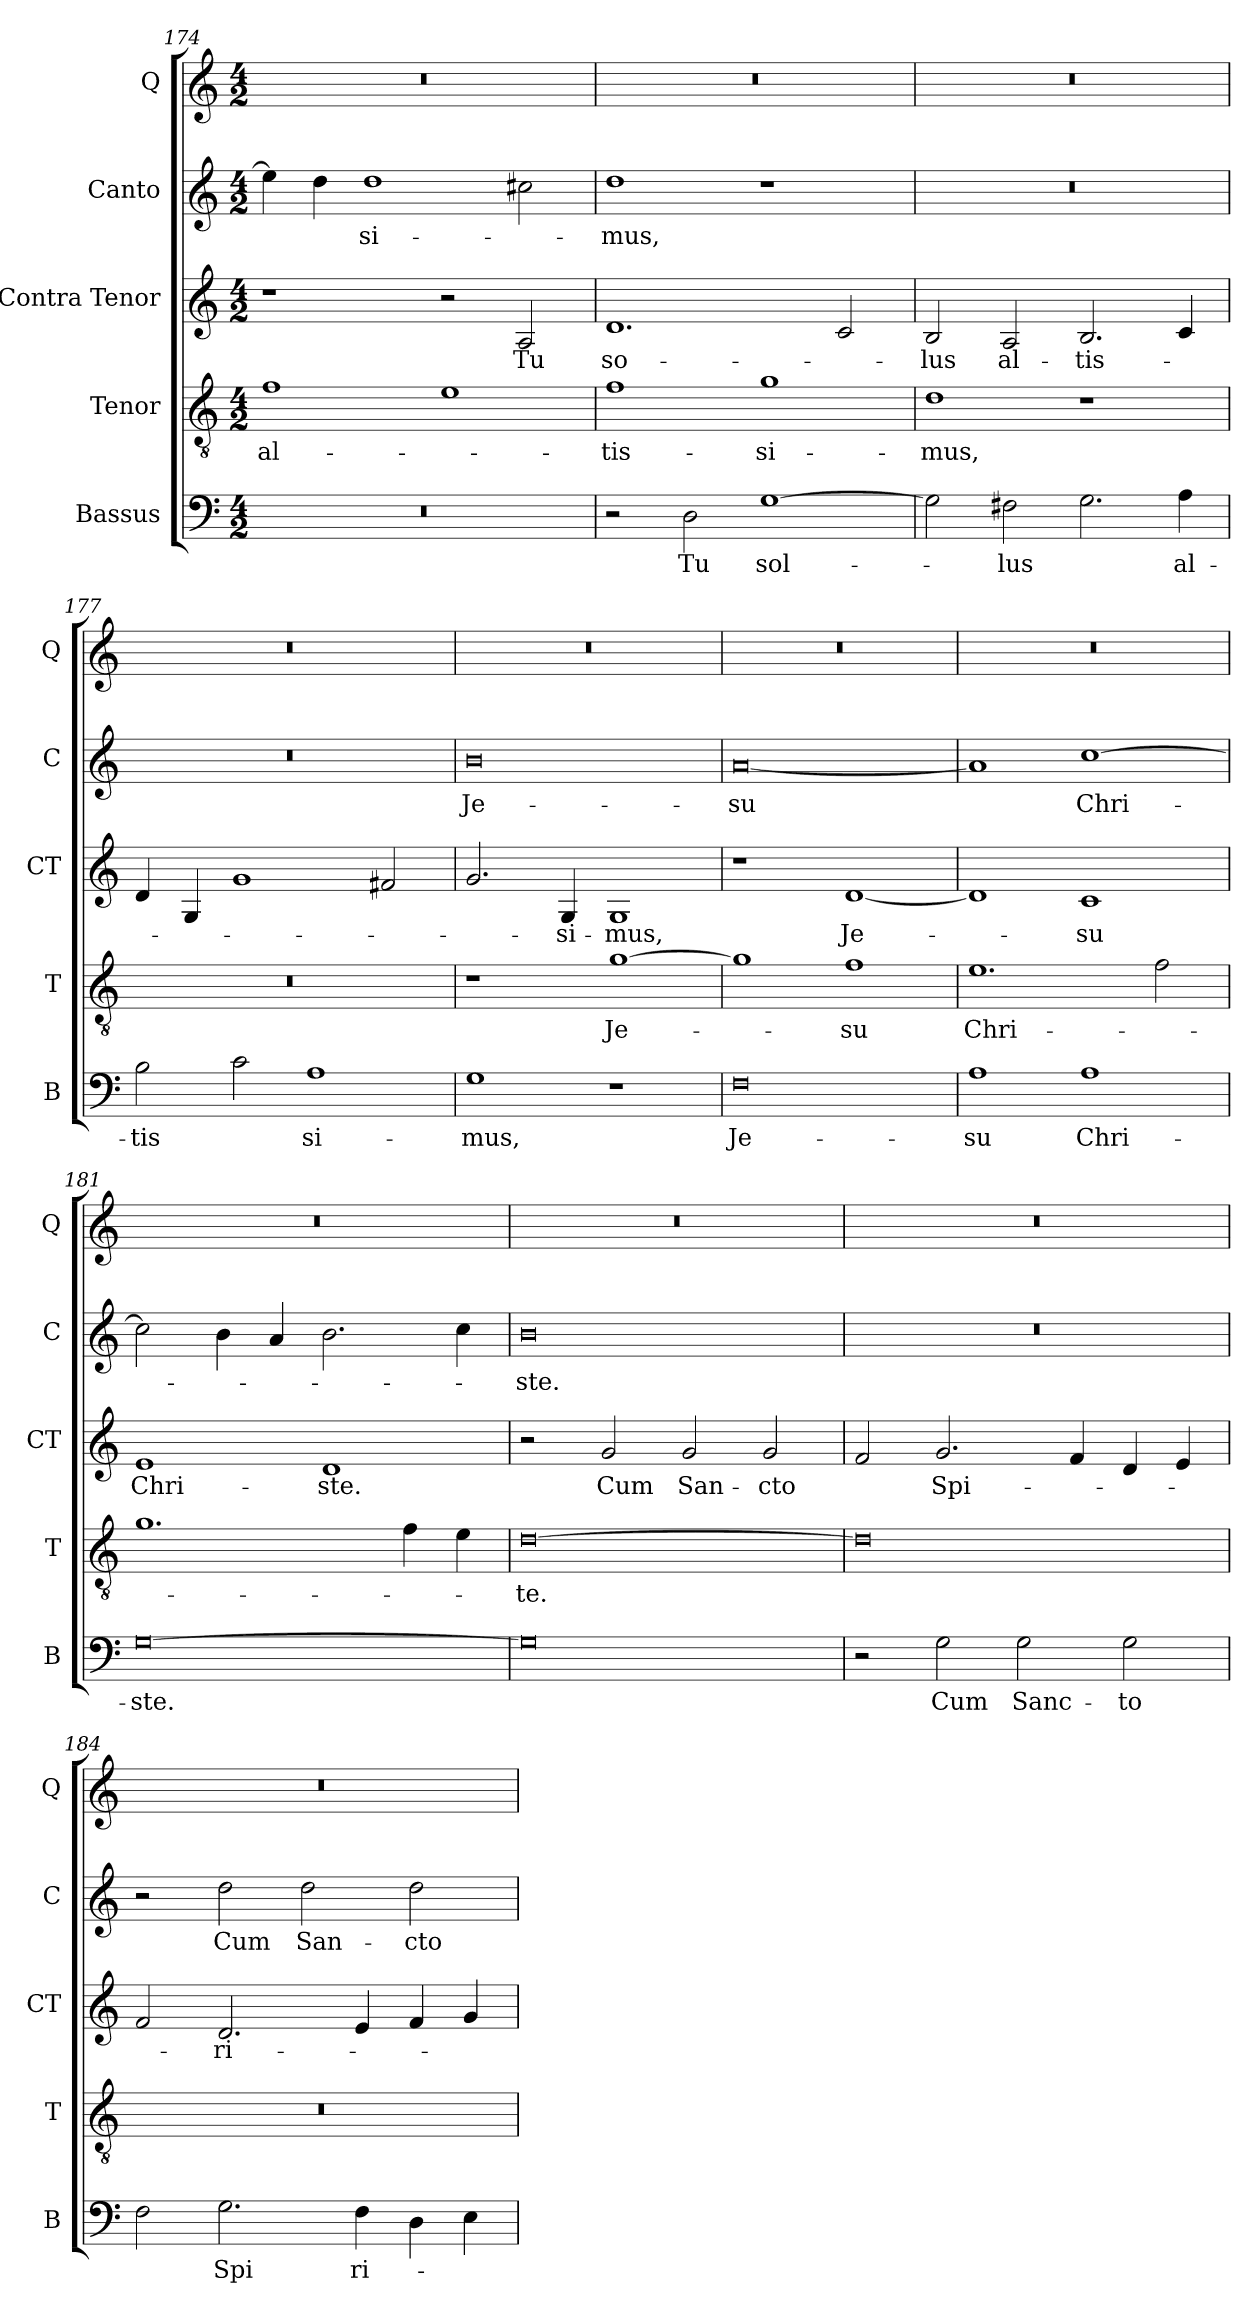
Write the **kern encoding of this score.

**kern	**text	**kern	**text	**kern	**text	**kern	**text	**kern
*part5	*part5	*part4	*part4	*part3	*part3	*part2	*part2	*part1
*staff5	*staff5	*staff4	*staff4	*staff3	*staff3	*staff2	*staff2	*staff1
*I"Bassus	*	*I"Tenor	*	*I"Contra Tenor	*	*I"Canto	*	*I"Q
*I'B	*	*I'T	*	*I'CT	*	*I'C	*	*I'Q
*clefF4	*	*clefGv2	*	*clefG2	*	*clefG2	*	*clefG2
*k[]	*	*k[]	*	*k[]	*	*k[]	*	*k[]
*C:	*	*C:	*	*C:	*	*C:	*	*C:
*M4/2	*	*M4/2	*	*M4/2	*	*M4/2	*	*M4/2
=174	=174	=174	=174	=174	=174	=174	=174	=174
!	!	!	!LO:LY:b	!	!	!	!	!
0r	.	1f	al-	1r	.	4ee\]	.	0r
.	.	.	.	.	.	4dd\	.	.
!	!	!	!	!	!	!	!LO:LY:b	!
.	.	.	.	.	.	1dd	-si-	.
.	.	1e	.	2r	.	.	.	.
!	!	!	!	!	!LO:LY:b	!	!	!
.	.	.	.	2A/	Tu	2cc#X\	.	.
!!LO:LB:g=z
=175	=175	=175	=175	=175	=175	=175	=175	=175
!	!	!	!LO:LY:b	!	!	!	!	!
!	!	!	!	!	!LO:LY:b	!	!	!
!	!	!	!	!	!	!	!LO:LY:b	!
2r	.	1f	-tis-	1.d	so-	1dd	-mus,	0r
!	!LO:LY:b	!	!	!	!	!	!	!
2D\	Tu	.	.	.	.	.	.	.
!	!LO:LY:b	!	!	!	!	!	!	!
!	!	!	!LO:LY:b	!	!	!	!	!
[1G	sol-	1g	-si-	.	.	1r	.	.
.	.	.	.	2c/	.	.	.	.
=176	=176	=176	=176	=176	=176	=176	=176	=176
!	!	!	!LO:LY:b	!	!	!	!	!
!	!	!	!	!	!LO:LY:b	!	!	!
2G\]	.	1d	-mus,	2B/	-lus	0r	.	0r
!	!LO:LY:b	!	!	!	!	!	!	!
!	!	!	!	!	!LO:LY:b	!	!	!
2F#X\	-lus	.	.	2A/	al-	.	.	.
!	!	!	!	!	!LO:LY:b	!	!	!
2.G\	.	1r	.	2.B/	-tis-	.	.	.
!	!LO:LY:b	!	!	!	!	!	!	!
4A\	al-	.	.	4c/	.	.	.	.
=177	=177	=177	=177	=177	=177	=177	=177	=177
!	!LO:LY:b	!	!	!	!	!	!	!
2B\	-tis	0r	.	4d/	.	0r	.	0r
.	.	.	.	4G/	.	.	.	.
2c\	.	.	.	1g	.	.	.	.
!	!LO:LY:b	!	!	!	!	!	!	!
1A	si-	.	.	.	.	.	.	.
.	.	.	.	2f#X/	.	.	.	.
=178	=178	=178	=178	=178	=178	=178	=178	=178
!	!LO:LY:b	!	!	!	!	!	!	!
!	!	!	!	!	!	!	!LO:LY:b	!
1G	-mus,	1r	.	2.g/	.	0b	Je-	0r
!	!	!	!	!	!LO:LY:b	!	!	!
.	.	.	.	4G/	-si-	.	.	.
!	!	!	!LO:LY:b	!	!	!	!	!
!	!	!	!	!	!LO:LY:b	!	!	!
1r	.	[1g	Je-	1G	-mus,	.	.	.
=179	=179	=179	=179	=179	=179	=179	=179	=179
!	!LO:LY:b	!	!	!	!	!	!	!
!	!	!	!	!	!	!	!LO:LY:b	!
0F	Je-	1g]	.	1r	.	[0a	-su	0r
!	!	!	!LO:LY:b	!	!	!	!	!
!	!	!	!	!	!LO:LY:b	!	!	!
.	.	1f	-su	[1d	Je-	.	.	.
!!LO:PB:g=z
=180	=180	=180	=180	=180	=180	=180	=180	=180
!	!LO:LY:b	!	!	!	!	!	!	!
!	!	!	!LO:LY:b	!	!	!	!	!
1A	-su	1.e	Chri-	1d]	.	1a]	.	0r
!	!LO:LY:b	!	!	!	!	!	!	!
!	!	!	!	!	!LO:LY:b	!	!	!
!	!	!	!	!	!	!	!LO:LY:b	!
1A	Chri-	.	.	1c	-su	[1cc	Chri-	.
.	.	2f\	.	.	.	.	.	.
=181	=181	=181	=181	=181	=181	=181	=181	=181
!	!LO:LY:b	!	!	!	!	!	!	!
!	!	!	!	!	!LO:LY:b	!	!	!
[0G	-ste.	1.g	.	1e	Chri-	2cc\]	.	0r
.	.	.	.	.	.	4b\	.	.
.	.	.	.	.	.	4a/	.	.
!	!	!	!	!	!LO:LY:b	!	!	!
.	.	.	.	1d	-ste.	2.b\	.	.
.	.	4f\	.	.	.	.	.	.
.	.	4e\	.	.	.	4cc\	.	.
=182	=182	=182	=182	=182	=182	=182	=182	=182
!	!	!	!LO:LY:b	!	!	!	!	!
!	!	!	!	!	!	!	!LO:LY:b	!
0G]	.	[0d	-te.	2r	.	0b	-ste.	0r
!	!	!	!	!	!LO:LY:b	!	!	!
.	.	.	.	2g/	Cum	.	.	.
!	!	!	!	!	!LO:LY:b	!	!	!
.	.	.	.	2g/	San-	.	.	.
!	!	!	!	!	!LO:LY:b	!	!	!
.	.	.	.	2g/	-cto	.	.	.
=183	=183	=183	=183	=183	=183	=183	=183	=183
2r	.	0d]	.	2f/	.	0r	.	0r
!	!LO:LY:b	!	!	!	!	!	!	!
!	!	!	!	!	!LO:LY:b	!	!	!
2G\	Cum	.	.	2.g/	Spi-	.	.	.
!	!LO:LY:b	!	!	!	!	!	!	!
2G\	Sanc-	.	.	.	.	.	.	.
.	.	.	.	4f/	.	.	.	.
!	!LO:LY:b	!	!	!	!	!	!	!
2G\	-to	.	.	4d/	.	.	.	.
.	.	.	.	4e/	.	.	.	.
=184	=184	=184	=184	=184	=184	=184	=184	=184
2F\	.	0r	.	2f/	.	2r	.	0r
!	!LO:LY:b	!	!	!	!	!	!	!
!	!	!	!	!	!LO:LY:b	!	!	!
!	!	!	!	!	!	!	!LO:LY:b	!
2.G\	Spi	.	.	2.d/	-ri-	2dd\	Cum	.
!	!	!	!	!	!	!	!LO:LY:b	!
.	.	.	.	.	.	2dd\	San-	.
!	!LO:LY:b	!	!	!	!	!	!	!
4F\	ri-	.	.	4e/	.	.	.	.
!	!	!	!	!	!	!	!LO:LY:b	!
4D\	.	.	.	4f/	.	2dd\	-cto	.
4E\	.	.	.	4g/	.	.	.	.
=	=	=	=	=	=	=	=	=
*-	*-	*-	*-	*-	*-	*-	*-	*-
